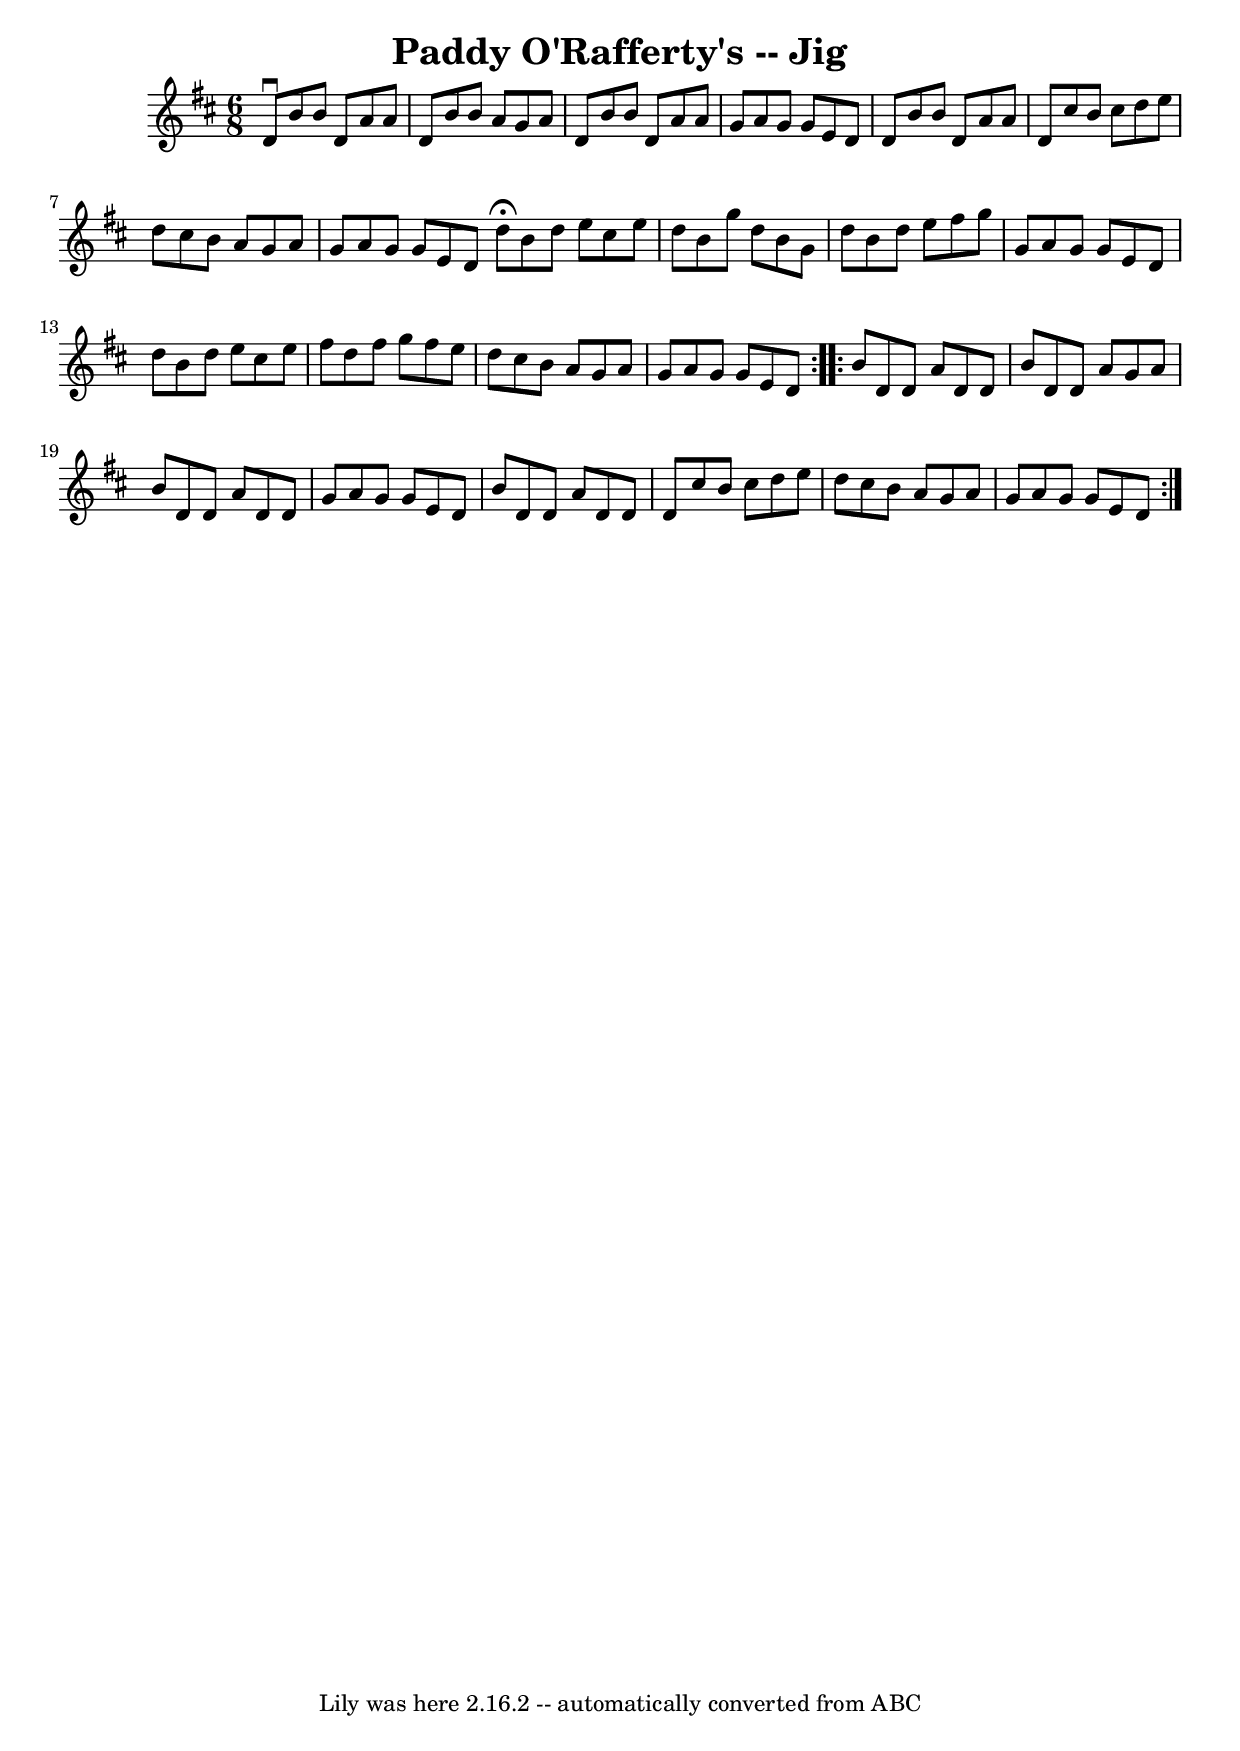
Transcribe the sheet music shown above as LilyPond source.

\version "2.16.2"
\include "Mammoth.ily"
\header {
  %% book = "Ryan's Mammoth Collection"
 crossRefNumber = "1"
 footnotes = "\\\\85 435\\\\it sounds better with one sharp"
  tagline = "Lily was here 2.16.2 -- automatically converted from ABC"
  title = "Paddy O'Rafferty's -- Jig"

}
voicedefault =  {


  \time 6/8 
  \key g \lydian d'8^\downbow b'8 b'8 d'8 a'8 a'8      |
 d'8 b'8 b'8 a'8 g'8 a'8    |
 d'8 b'8 b'8 d'8 a'8 a'8     |
 g'8 a'8 g'8 g'8 e'8 d'8    |
 d'8 b'8 b'8 d'8 a'8 a'8    |
 d'8 cs''8 b'8 cs''8 d''8 e''8     |
 d''8 cs''8 b'8 a'8 g'8 a'8     |
 g'8 a'8 g'8 g'8 e'8 d'8       \bar " |."     
  \repeat volta 2 {
 d''8^\fermata b'8 d''8 e''8 cs''8 e''8     |
 d''8 b'8 g''8 d''8 b'8 g'8     |
 d''8 b'8 d''8 e''8 fs''8 g''8    |
 g'8 a'8 g'8 g'8 e'8 d'8     |
 d''8 b'8 d''8 e''8 cs''8 e''8     |
 fs''8 d''8 fs''8 g''8 fs''8 e''8  |
 d''8 cs''8 b'8 a'8 g'8 a'8    |
 g'8    
 a'8 g'8 g'8 e'8 d'8    
  }     
  \repeat volta 2 {
 b'8 d'8 d'8 a'8 d'8 d'8     |
 b'8 d'8 d'8 a'8 g'8 a'8     |
 b'8 d'8 d'8 a'8 d'8 d'8    |
 g'8 a'8 g'8 g'8 e'8 d'8     |
 b'8 d'8 d'8 a'8 d'8 d'8  |
 d'8 cs''8 b'8 cs''8 d''8 e''8    |
 d''8 cs''8 b'8 a'8 g'8 a'8     |
 g'8 a'8 g'8 g'8    
 e'8 d'8      
  }   

}

\score{
  <<

    \context Staff="default"
    {
      \voicedefault 
      
    }

  >>
  \layout {
    
  }
  \midi {
  }

}
